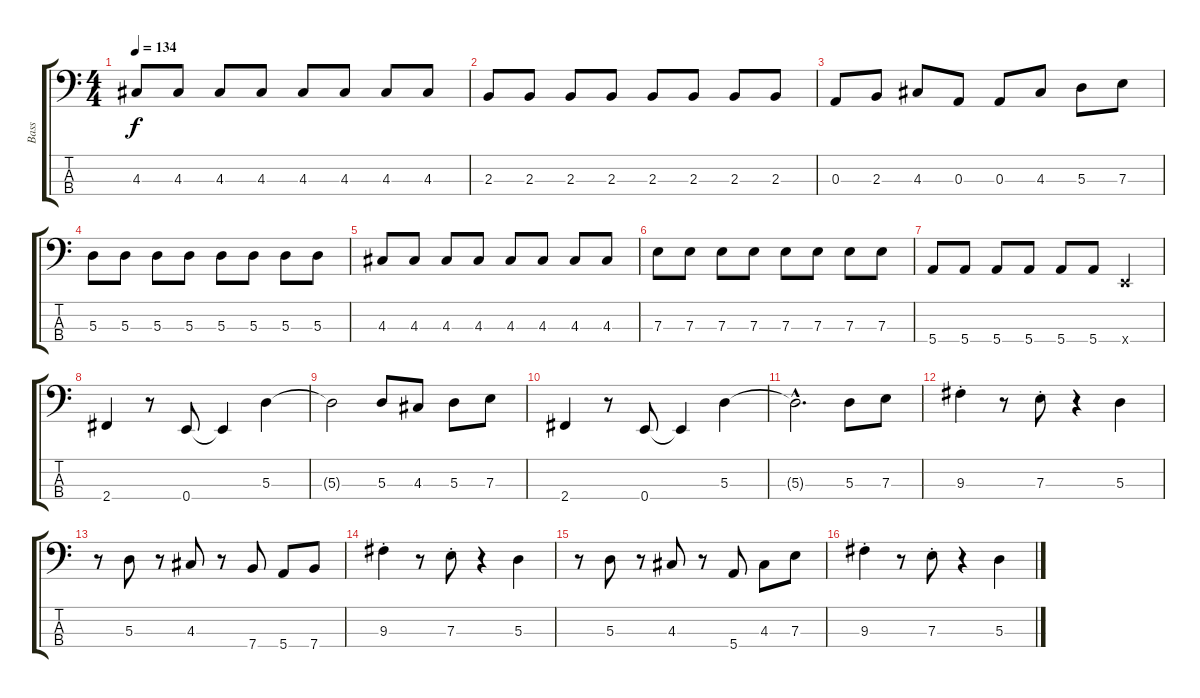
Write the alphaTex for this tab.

\track ("Bass" "Bass") {instrument electricbasspick}
\staff {score tabs}
\tuning (G2 D2 A1 E1) {hide}
\ts (4 4)
\tempo 134
\clef f4
\ks c
4.3.8{dy f} 4.3.8 4.3.8 4.3.8 4.3.8 4.3.8 4.3.8 4.3.8 |
2.3.8 2.3.8 2.3.8 2.3.8 2.3.8 2.3.8 2.3.8 2.3.8 |
0.3.8 2.3.8 4.3.8 0.3.8 0.3.8 4.3.8 5.3.8 7.3.8 |
5.3.8 5.3.8 5.3.8 5.3.8 5.3.8 5.3.8 5.3.8 5.3.8 |
4.3.8 4.3.8 4.3.8 4.3.8 4.3.8 4.3.8 4.3.8 4.3.8 |
7.3.8 7.3.8 7.3.8 7.3.8 7.3.8 7.3.8 7.3.8 7.3.8 |
5.4.8 5.4.8 5.4.8 5.4.8 5.4.8 5.4.8 0.4{x}.4 |
2.4.4 r.8 0.4.8 0.4{t}.4 5.3.4 |
5.3{t}.2 5.3.8 4.3.8 5.3.8 7.3.8 |
2.4.4 r.8 0.4.8 0.4{t}.4 5.3.4 |
5.3{hac t}.2{d} 5.3.8 7.3.8 |
9.3{st}.4 r.8 7.3{st}.8 r.4 5.3.4 |
r.8 5.3.8 r.8 4.3.8 r.8 7.4.8 5.4.8 7.4.8 |
9.3{st}.4 r.8 7.3{st}.8 r.4 5.3.4 |
r.8 5.3.8 r.8 4.3.8 r.8 5.4.8 4.3.8 7.3.8 |
9.3{st}.4 r.8 7.3{st}.8 r.4 5.3.4
